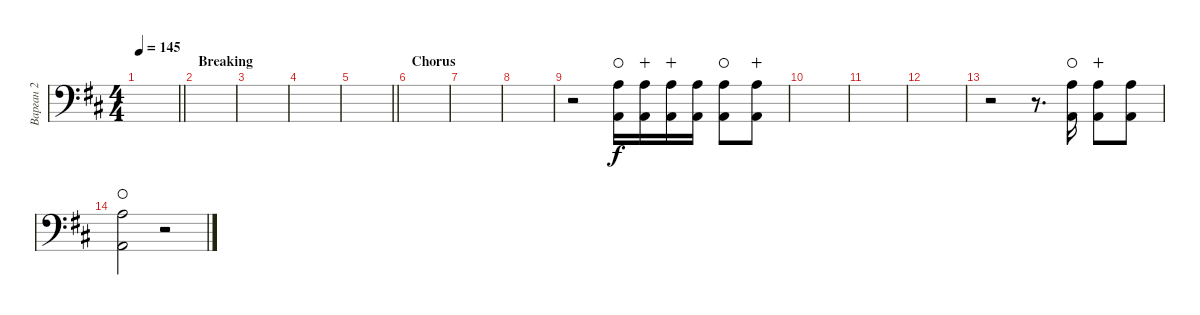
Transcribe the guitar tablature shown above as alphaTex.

\track ("Варган 2" "Варган 2") {mute instrument acousticguitarsteel}
\staff {score}
\tuning (G2 D2 A1 E1) {hide}
\ts (4 4)
\tempo 145
\clef f4
\barLineRight lightlight
\ks bminor
|
\section ("" "Breaking")
|
|
|
\barLineRight lightlight
|
\section ("" "Chorus")
|
|
|
r.2{balance 12} (2.1 0.3).16{bd 60 waho} (2.1 0.3).16{bu 60 wahc} (2.1 0.3).16{bd 60 wahc} (2.1 0.3).16{bu 60} (2.1 0.3).8{bd 60 waho} (2.1 0.3).8{bd 60 wahc} |
|
|
|
r.2 r.8{d} (2.1 0.3).16{bu 60 waho} (2.1 0.3).8{bd 60 wahc} (2.1 0.3).8{bu 60} |
(2.1 0.3).2{bd 60 waho} r.2
